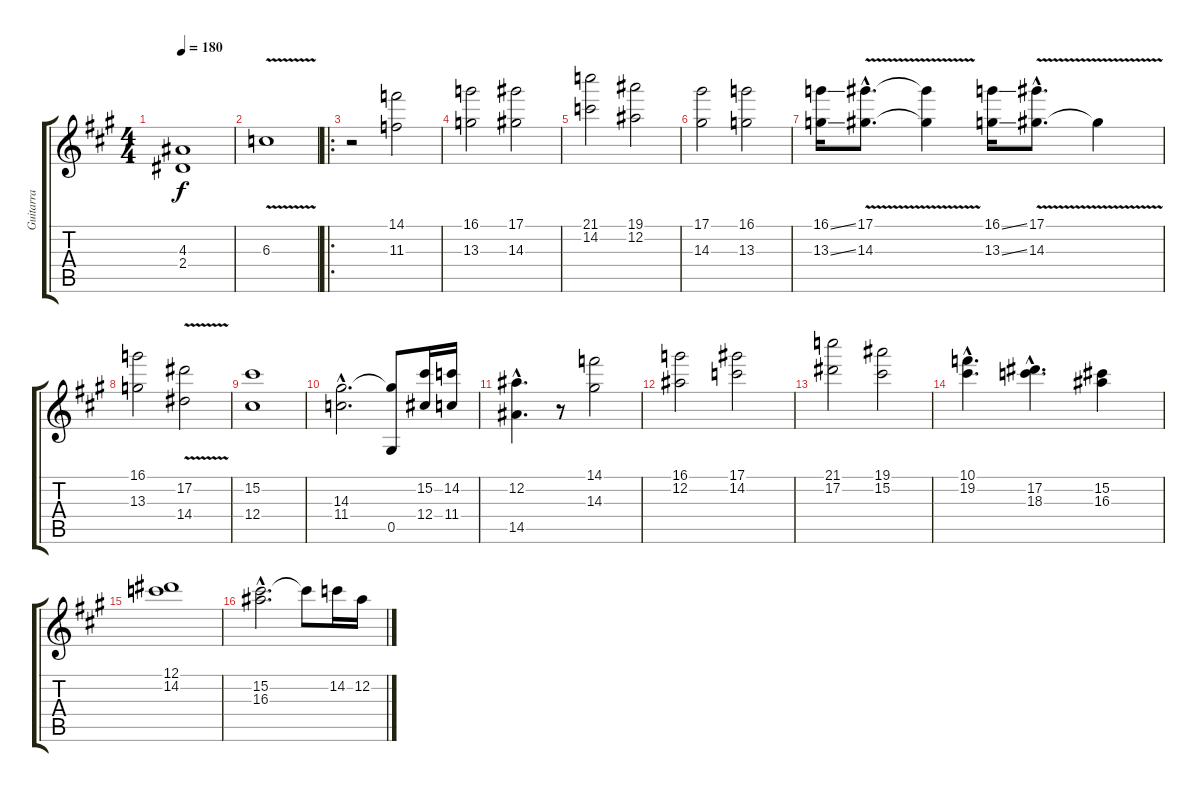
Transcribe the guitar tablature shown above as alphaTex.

\track ("Guitarra" "Guitarra") {instrument distortionguitar}
\staff {score tabs}
\tuning (Eb4 Bb3 Gb3 Db3 Ab2 Eb2) {hide}
\ts (4 4)
\tempo 180
\clef g2
\ks a
(4.3 2.4).1{dy f} |
6.3{v}.1 |
\ro
r.2 (14.1 11.3).2 |
(16.1 13.3).2 (17.1 14.3).2 |
(21.1 14.2).2 (19.1 12.2).2 |
(17.1 14.3).2 (16.1 13.3).2 |
(16.1{ss} 13.3{ss}).16 (17.1{v hac} 14.3{hac}).8{d} (17.1{t} 14.3{t}).4 (16.1{ss} 13.3{ss}).16 (17.1{hac} 14.3{v hac}).8{d} 14.3{t}.4 |
(16.1 13.3).2 (17.2 14.4{v}).2 |
(15.2 12.4).1 |
(14.3{hac} 11.4{hac}).2{d} (14.3{t} 0.5).8 (15.2 12.4).16 (14.2 11.4).16 |
(12.2{hac} 14.5{hac}).4{d} r.8 (14.1 14.3).2 |
(16.1 12.2).2 (17.1 14.2).2 |
(21.1 17.2).2 (19.1 15.2).2 |
(10.1{hac} 19.2{hac}).4{d} (17.2{hac} 18.3{hac}).4{d} (15.2 16.3).4 |
(12.1 14.2).1 |
(15.2{hac} 16.3{hac}).2{d} 15.2{t}.8 14.2.16 12.2.16
